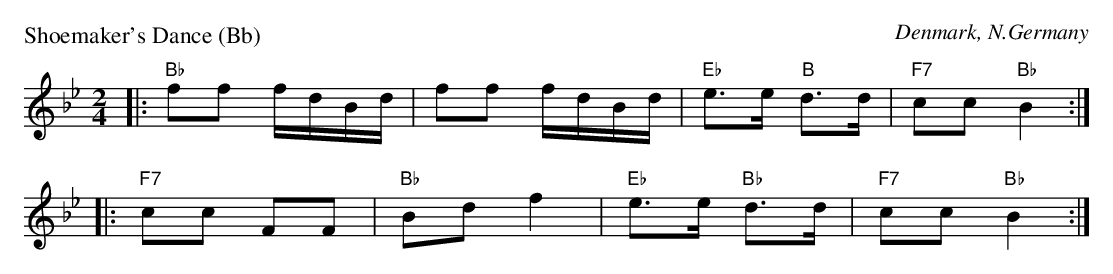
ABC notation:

X:1
P: Shoemaker's Dance (Bb)
O: Denmark, N.Germany
M: 2/4
L: 1/8
K: Bb
|: "Bb"ff f/d/B/d/ | ff f/d/B/d/ | "Eb"e>e "B"d>d | "F7"cc "Bb"B2 :|
|: "F7"cc FF | "Bb"Bd f2 | "Eb"e>e "Bb"d>d | "F7"cc "Bb"B2 :|
